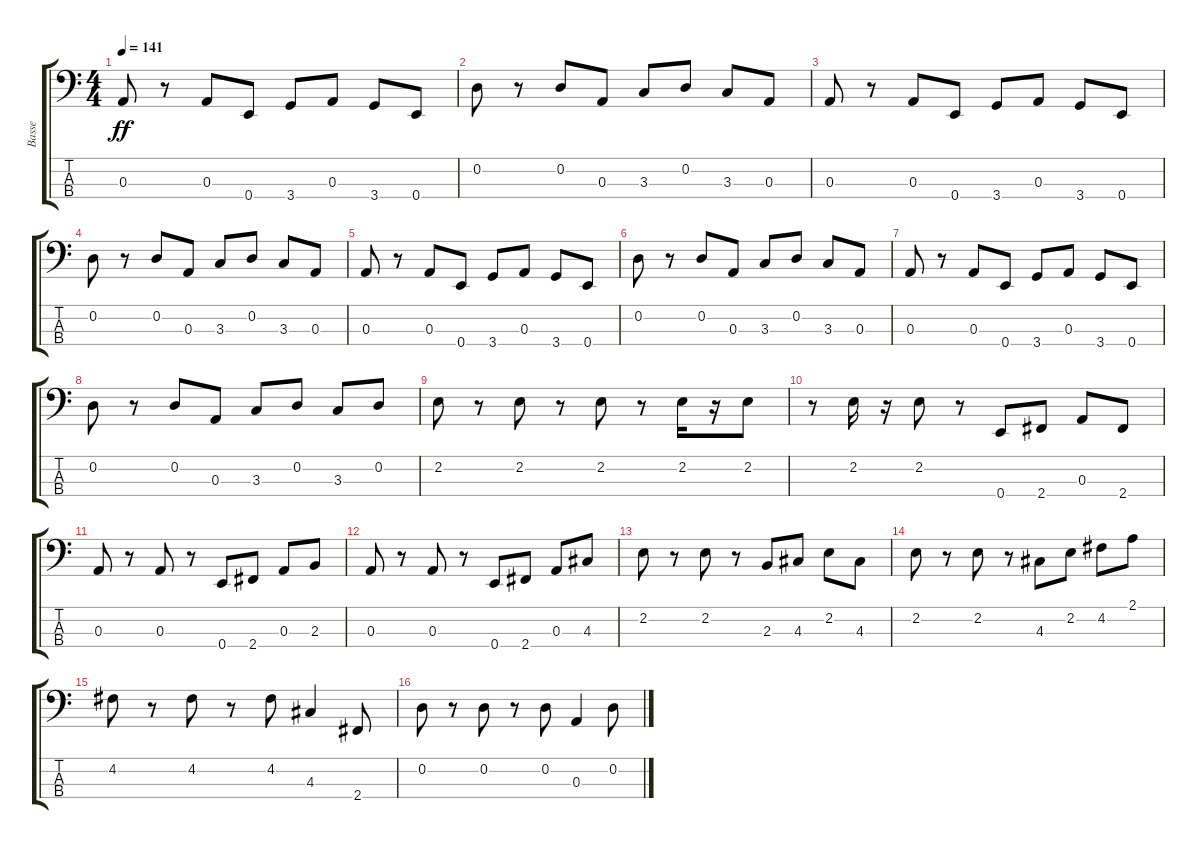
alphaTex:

\track ("Basse" "Basse") {instrument fretlessbass}
\staff {score tabs}
\tuning (G2 D2 A1 E1) {hide}
\ts (4 4)
\tempo 141
\clef f4
\ks c
0.3.8{dy ff instrument fretlessbass} r.8 0.3.8 0.4.8 3.4.8 0.3.8 3.4.8 0.4.8 |
0.2.8 r.8 0.2.8 0.3.8 3.3.8 0.2.8 3.3.8 0.3.8 |
0.3.8 r.8 0.3.8 0.4.8 3.4.8 0.3.8 3.4.8 0.4.8 |
0.2.8 r.8 0.2.8 0.3.8 3.3.8 0.2.8 3.3.8 0.3.8 |
0.3.8 r.8 0.3.8 0.4.8 3.4.8 0.3.8 3.4.8 0.4.8 |
0.2.8 r.8 0.2.8 0.3.8 3.3.8 0.2.8 3.3.8 0.3.8 |
0.3.8 r.8 0.3.8 0.4.8 3.4.8 0.3.8 3.4.8 0.4.8 |
0.2.8 r.8 0.2.8 0.3.8 3.3.8 0.2.8 3.3.8 0.2.8 |
2.2.8 r.8 2.2.8 r.8 2.2.8 r.8 2.2.16 r.16 2.2.8 |
r.8 2.2.16 r.16 2.2.8 r.8 0.4.8 2.4.8 0.3.8 2.4.8 |
0.3.8 r.8 0.3.8 r.8 0.4.8 2.4.8 0.3.8 2.3.8 |
0.3.8 r.8 0.3.8 r.8 0.4.8 2.4.8 0.3.8 4.3.8 |
2.2.8 r.8 2.2.8 r.8 2.3.8 4.3.8 2.2.8 4.3.8 |
2.2.8 r.8 2.2.8 r.8 4.3.8 2.2.8 4.2.8 2.1.8 |
4.2.8 r.8 4.2.8 r.8 4.2.8 4.3.4 2.4.8 |
0.2.8 r.8 0.2.8 r.8 0.2.8 0.3.4 0.2.8
